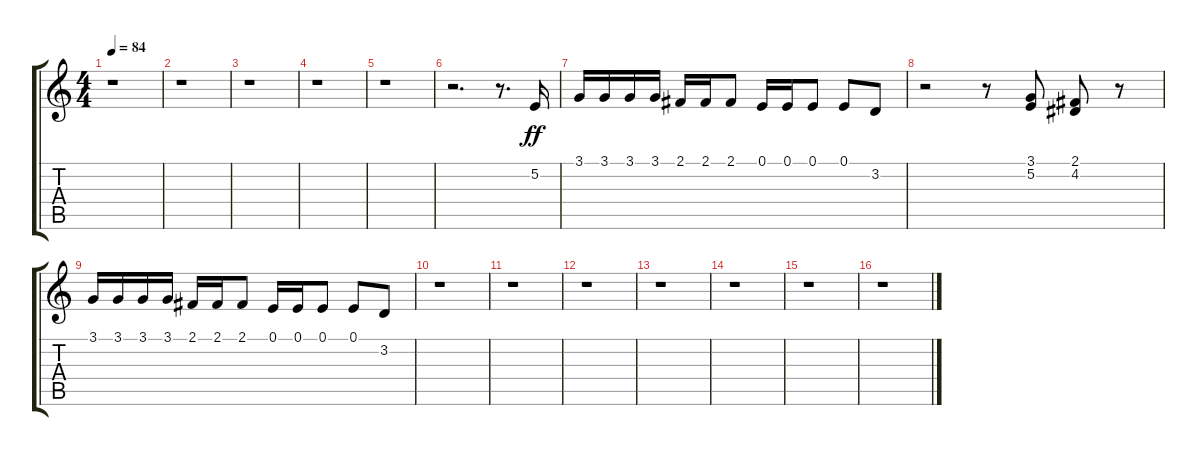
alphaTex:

\track "" {instrument lead5charang}
\staff {score tabs}
\tuning (E4 B3 G3 D3 A2 E2) {hide}
\ts (4 4)
\tempo 84
\clef g2
\ks c
r.1{dy ff instrument lead5charang} |
r.1 |
r.1 |
r.1 |
r.1 |
r.2{d} r.8{d} 5.2.16 |
3.1.16 3.1.16 3.1.16 3.1.16 2.1.16 2.1.16 2.1.8 0.1.16 0.1.16 0.1.8 0.1.8 3.2.8 |
r.2 r.8 (3.1 5.2).8 (2.1 4.2).8 r.8 |
3.1.16 3.1.16 3.1.16 3.1.16 2.1.16 2.1.16 2.1.8 0.1.16 0.1.16 0.1.8 0.1.8 3.2.8 |
r.1 |
r.1 |
r.1 |
r.1 |
r.1 |
r.1 |
r.1
